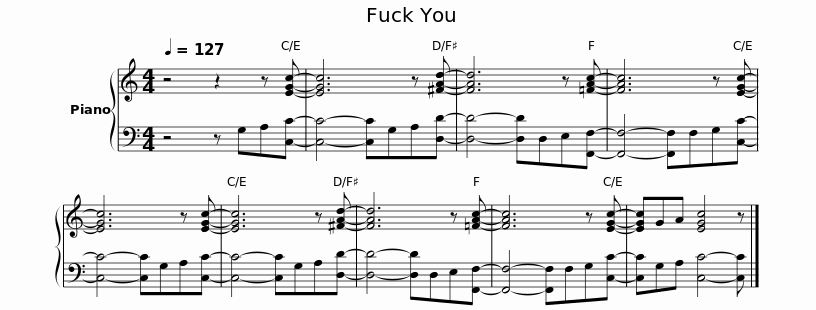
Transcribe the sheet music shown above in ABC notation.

X:1
%%score { 1 | 2 }
L:1/8
Q:1/4=127
M:4/4
I:linebreak $
K:C
V:1 treble
V:2 bass
V:1
 z4 z2 z [EGc]- | [EGc]6 z [^FAd]- | [FAd]6 z [=FAc]- | [FAc]6 z [EGc]- | [EGc]6 z [EGc]- |$ %5
 [EGc]6 z [^FAd]- | [FAd]6 z [=FAc]- | [FAc]6 z [EGc]- | [EGc]GA [EGc]4 z |] %9
V:2
 z4 z G,A,[C,C]- | [C,C]4- [C,C]G,A,[D,D]- | [D,D]4- [D,D]D,E,[F,,F,]- | [F,,F,]4- [F,,F,]F,G,[C,C]- | [C,C]4- [C,C]G,A,[C,C]- |$ %5
 [C,C]4- [C,C]G,A,[D,D]- | [D,D]4- [D,D]D,E,[F,,F,]- | [F,,F,]4- [F,,F,]F,G,[C,C]- | [C,C]G,A, [C,C]4- [C,C] |] %9
